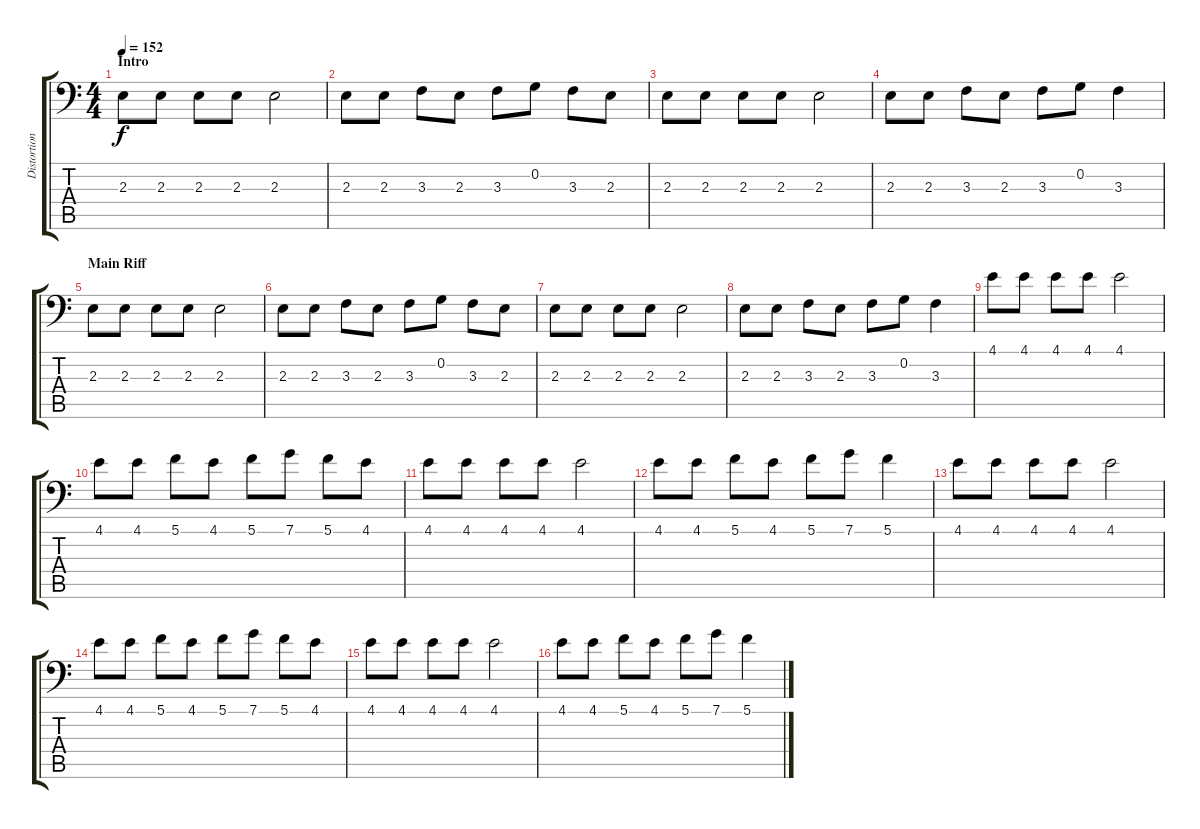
\track ("Distortion Effect 2" "Distortion") {instrument distortionguitar}
\staff {score tabs}
\tuning (C3 G2 D2 A1 E1 B0) {hide}
\ts (4 4)
\section ("" "Intro")
\tempo 152
\clef f4
\ks c
2.3.8{dy f instrument distortionguitar} 2.3.8 2.3.8 2.3.8 2.3.2 |
2.3.8 2.3.8 3.3.8 2.3.8 3.3.8 0.2.8 3.3.8 2.3.8 |
2.3.8 2.3.8 2.3.8 2.3.8 2.3.2 |
2.3.8 2.3.8 3.3.8 2.3.8 3.3.8 0.2.8 3.3.4 |
\section ("" "Main Riff")
2.3.8 2.3.8 2.3.8 2.3.8 2.3.2 |
2.3.8 2.3.8 3.3.8 2.3.8 3.3.8 0.2.8 3.3.8 2.3.8 |
2.3.8 2.3.8 2.3.8 2.3.8 2.3.2 |
2.3.8 2.3.8 3.3.8 2.3.8 3.3.8 0.2.8 3.3.4 |
4.1.8 4.1.8 4.1.8 4.1.8 4.1.2 |
4.1.8 4.1.8 5.1.8 4.1.8 5.1.8 7.1.8 5.1.8 4.1.8 |
4.1.8 4.1.8 4.1.8 4.1.8 4.1.2 |
4.1.8 4.1.8 5.1.8 4.1.8 5.1.8 7.1.8 5.1.4 |
4.1.8 4.1.8 4.1.8 4.1.8 4.1.2 |
4.1.8 4.1.8 5.1.8 4.1.8 5.1.8 7.1.8 5.1.8 4.1.8 |
4.1.8 4.1.8 4.1.8 4.1.8 4.1.2 |
4.1.8 4.1.8 5.1.8 4.1.8 5.1.8 7.1.8 5.1.4
